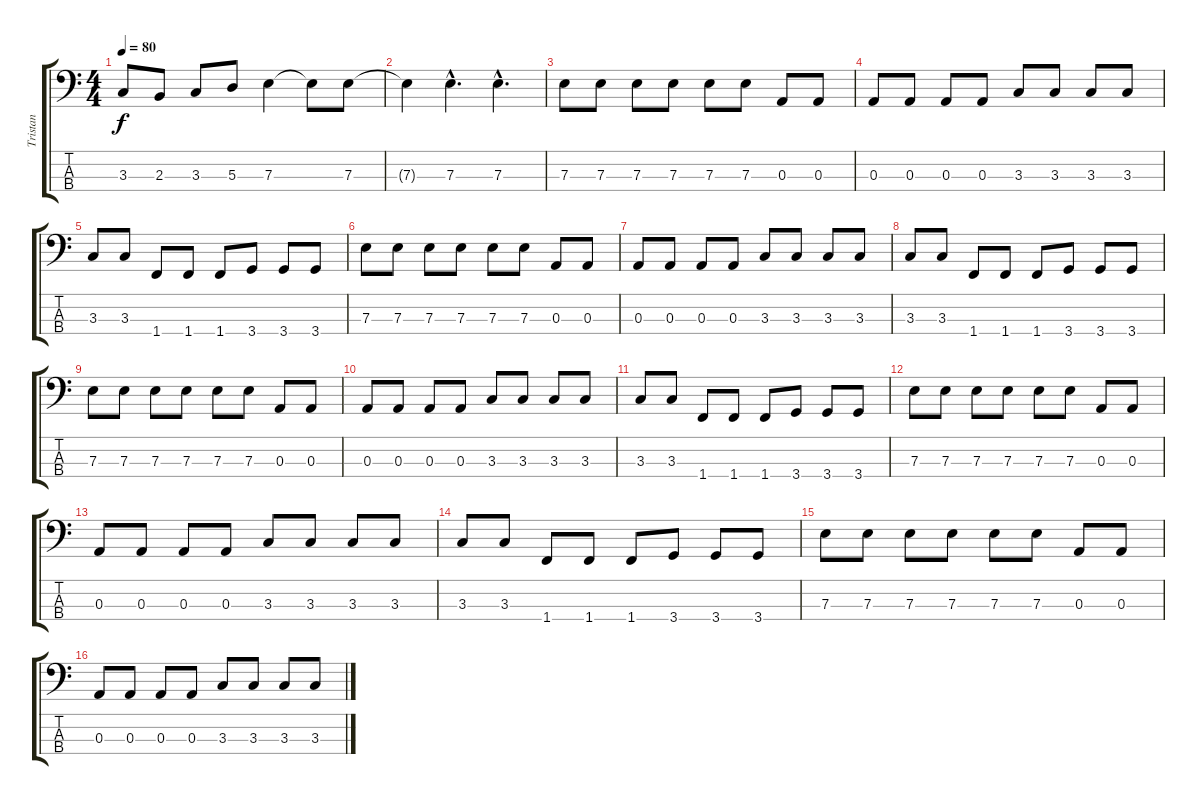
\track ("Tristan" "Tristan") {instrument electricbasspick}
\staff {score tabs}
\tuning (G2 D2 A1 E1) {hide}
\ts (4 4)
\tempo 80
\clef f4
\ks c
3.3{t}.8{dy f} 2.3.8 3.3.8 5.3.8 7.3.4 7.3{t}.8 7.3.8 |
7.3{t}.4 7.3{hac}.4{d} 7.3{hac}.4{d} |
7.3.8 7.3.8 7.3.8 7.3.8 7.3.8 7.3.8 0.3.8 0.3.8 |
0.3.8 0.3.8 0.3.8 0.3.8 3.3.8 3.3.8 3.3.8 3.3.8 |
3.3.8 3.3.8 1.4.8 1.4.8 1.4.8 3.4.8 3.4.8 3.4.8 |
7.3.8 7.3.8 7.3.8 7.3.8 7.3.8 7.3.8 0.3.8 0.3.8 |
0.3.8 0.3.8 0.3.8 0.3.8 3.3.8 3.3.8 3.3.8 3.3.8 |
3.3.8 3.3.8 1.4.8 1.4.8 1.4.8 3.4.8 3.4.8 3.4.8 |
7.3.8 7.3.8 7.3.8 7.3.8 7.3.8 7.3.8 0.3.8 0.3.8 |
0.3.8 0.3.8 0.3.8 0.3.8 3.3.8 3.3.8 3.3.8 3.3.8 |
3.3.8 3.3.8 1.4.8 1.4.8 1.4.8 3.4.8 3.4.8 3.4.8 |
7.3.8 7.3.8 7.3.8 7.3.8 7.3.8 7.3.8 0.3.8 0.3.8 |
0.3.8 0.3.8 0.3.8 0.3.8 3.3.8 3.3.8 3.3.8 3.3.8 |
3.3.8 3.3.8 1.4.8 1.4.8 1.4.8 3.4.8 3.4.8 3.4.8 |
7.3.8 7.3.8 7.3.8 7.3.8 7.3.8 7.3.8 0.3.8 0.3.8 |
0.3.8 0.3.8 0.3.8 0.3.8 3.3.8 3.3.8 3.3.8 3.3.8
